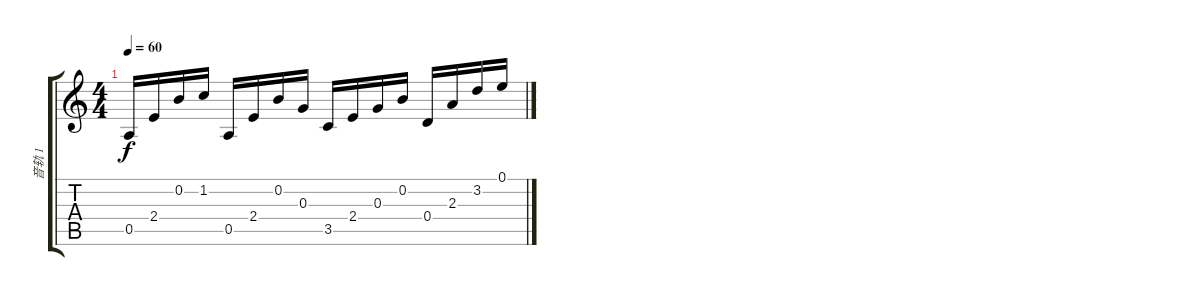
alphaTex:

\track ("音轨 1" "音轨 1") {instrument acousticguitarnylon}
\staff {score tabs}
\tuning (E4 B3 G3 D3 A2 E2) {hide}
\ts (4 4)
\tempo 60
\clef g2
\ks c
0.5.16{dy f} 2.4.16 0.2.16 1.2.16 0.5.16 2.4.16 0.2.16 0.3.16 3.5.16 2.4.16 0.3.16 0.2.16 0.4.16 2.3.16 3.2.16 0.1.16
